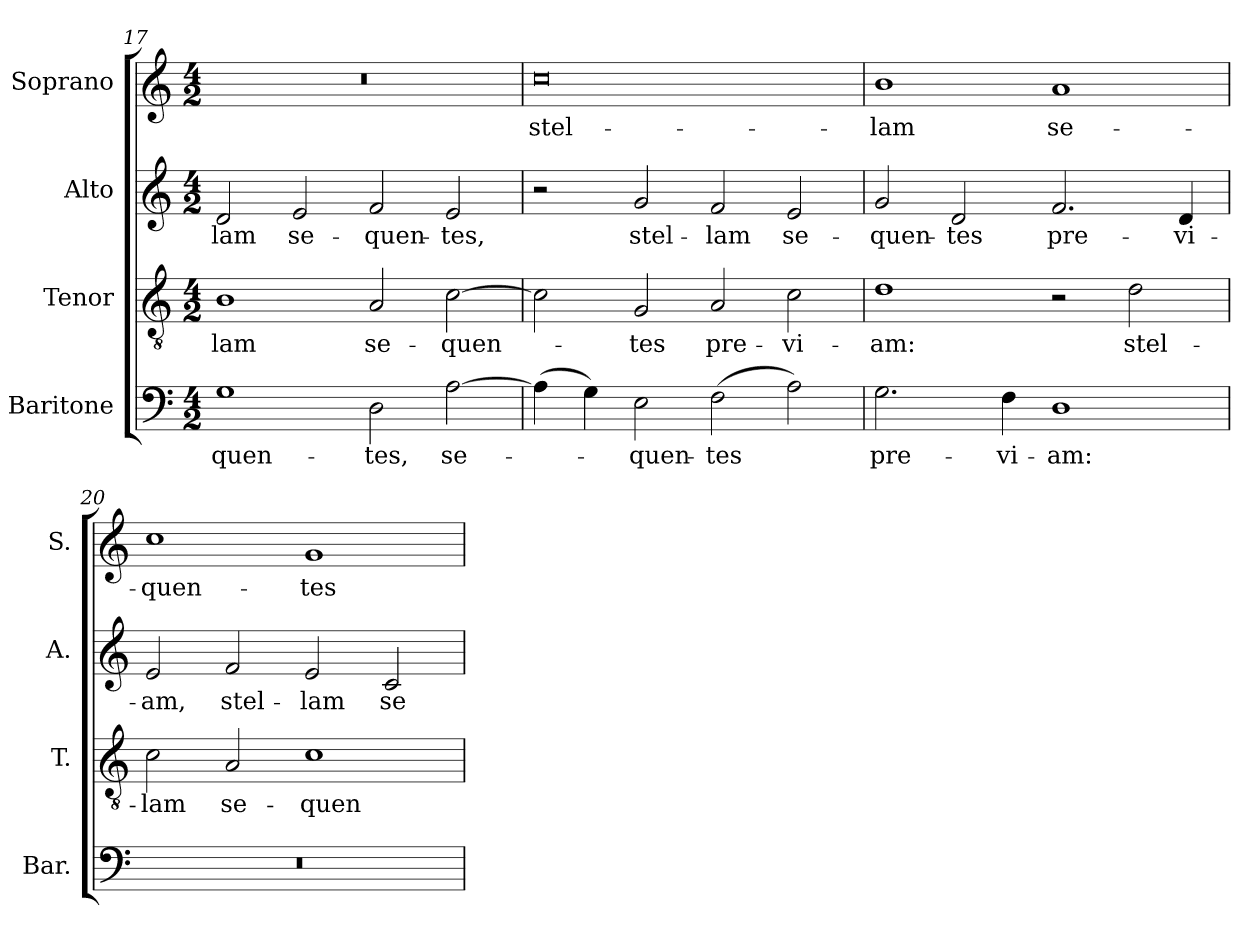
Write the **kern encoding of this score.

**kern	**text	**kern	**text	**kern	**text	**kern	**text
*part4	*part4	*part3	*part3	*part2	*part2	*part1	*part1
*staff4	*staff4	*staff3	*staff3	*staff2	*staff2	*staff1	*staff1
*I"Baritone	*	*I"Tenor	*	*I"Alto	*	*I"Soprano	*
*I'Bar.	*	*I'T.	*	*I'A.	*	*I'S.	*
*clefF4	*	*clefGv2	*	*clefG2	*	*clefG2	*
*	*	*ITrd7c12	*	*	*	*	*
*k[]	*	*k[]	*	*k[]	*	*k[]	*
*C:	*	*C:	*	*C:	*	*C:	*
*M4/2	*	*M4/2	*	*M4/2	*	*M4/2	*
=17	=17	=17	=17	=17	=17	=17	=17
!	!LO:LY:b:color=#000000	!	!	!	!	!	!
!	!	!	!LO:LY:b:color=#000000	!	!	!	!
!	!	!	!	!	!LO:LY:b:color=#000000	!LO:N:vis=1	!
1Gi	-quen-	1BBi	-lam	2di/	-lam	0r	.
!	!	!	!	!	!LO:LY:b:color=#000000	!	!
.	.	.	.	2ei/	se-	.	.
!	!LO:LY:b:color=#000000	!	!	!	!	!	!
!	!	!	!LO:LY:b:color=#000000	!	!	!	!
!	!	!	!	!	!LO:LY:b:color=#000000	!	!
2Di\	-tes,	2AAi/	se-	2fi/	-quen-	.	.
!	!LO:LY:b:color=#000000	!	!	!	!	!	!
!	!	!	!LO:LY:b:color=#000000	!	!	!	!
!	!	!	!	!	!LO:LY:b:color=#000000	!	!
[2Ai\	se-	[2Ci\	-quen-	2ei/	-tes,	.	.
!!LO:LB:g=z
=18	=18	=18	=18	=18	=18	=18	=18
!	!	!	!	!	!	!	!LO:LY:b:color=#000000
(4Ai\]	.	2Ci\]	.	2r	.	0cci	stel-
4Gi\)	.	.	.	.	.	.	.
!	!LO:LY:b:color=#000000	!	!	!	!	!	!
!	!	!	!LO:LY:b:color=#000000	!	!	!	!
!	!	!	!	!	!LO:LY:b:color=#000000	!	!
2Ei\	-quen-	2GGi/	-tes	2gi/	stel-	.	.
!	!LO:LY:b:color=#000000	!	!	!	!	!	!
!	!	!	!LO:LY:b:color=#000000	!	!	!	!
!	!	!	!	!	!LO:LY:b:color=#000000	!	!
(2Fi\	-tes	2AAi/	pre-	2fi/	-lam	.	.
!	!	!	!LO:LY:b:color=#000000	!	!	!	!
!	!	!	!	!	!LO:LY:b:color=#000000	!	!
2Ai\)	.	2Ci\	-vi-	2ei/	se-	.	.
=19	=19	=19	=19	=19	=19	=19	=19
!	!LO:LY:b:color=#000000	!	!	!	!	!	!
!	!	!	!LO:LY:b:color=#000000	!	!	!	!
!	!	!	!	!	!LO:LY:b:color=#000000	!	!
!	!	!	!	!	!	!	!LO:LY:b:color=#000000
2.Gi\	pre-	1Di	-am:	2gi/	-quen-	1bi	-lam
!	!	!	!	!	!LO:LY:b:color=#000000	!	!
.	.	.	.	2di/	-tes	.	.
!	!LO:LY:b:color=#000000	!	!	!	!	!	!
4Fi\	-vi-	.	.	.	.	.	.
!	!LO:LY:b:color=#000000	!	!	!	!	!	!
!	!	!	!	!	!LO:LY:b:color=#000000	!	!
!	!	!	!	!	!	!	!LO:LY:b:color=#000000
1Di	-am:	2r	.	2.fi/	pre-	1ai	se-
!	!	!	!LO:LY:b:color=#000000	!	!	!	!
.	.	2Di\	stel-	.	.	.	.
!	!	!	!	!	!LO:LY:b:color=#000000	!	!
.	.	.	.	4di/	-vi-	.	.
=20	=20	=20	=20	=20	=20	=20	=20
!LO:N:vis=1	!	!	!	!	!	!	!
!	!	!	!LO:LY:b:color=#000000	!	!	!	!
!	!	!	!	!	!LO:LY:b:color=#000000	!	!
!	!	!	!	!	!	!	!LO:LY:b:color=#000000
0r	.	2Ci\	-lam	2ei/	-am,	1cci	-quen-
!	!	!	!LO:LY:b:color=#000000	!	!	!	!
!	!	!	!	!	!LO:LY:b:color=#000000	!	!
.	.	2AAi/	se-	2fi/	stel-	.	.
!	!	!	!LO:LY:b:color=#000000	!	!	!	!
!	!	!	!	!	!LO:LY:b:color=#000000	!	!
!	!	!	!	!	!	!	!LO:LY:b:color=#000000
.	.	1Ci	-quen-	2ei/	-lam	1gi	-tes
!	!	!	!	!	!LO:LY:b:color=#000000	!	!
.	.	.	.	2ci/	se-	.	.
=	=	=	=	=	=	=	=
*-	*-	*-	*-	*-	*-	*-	*-
